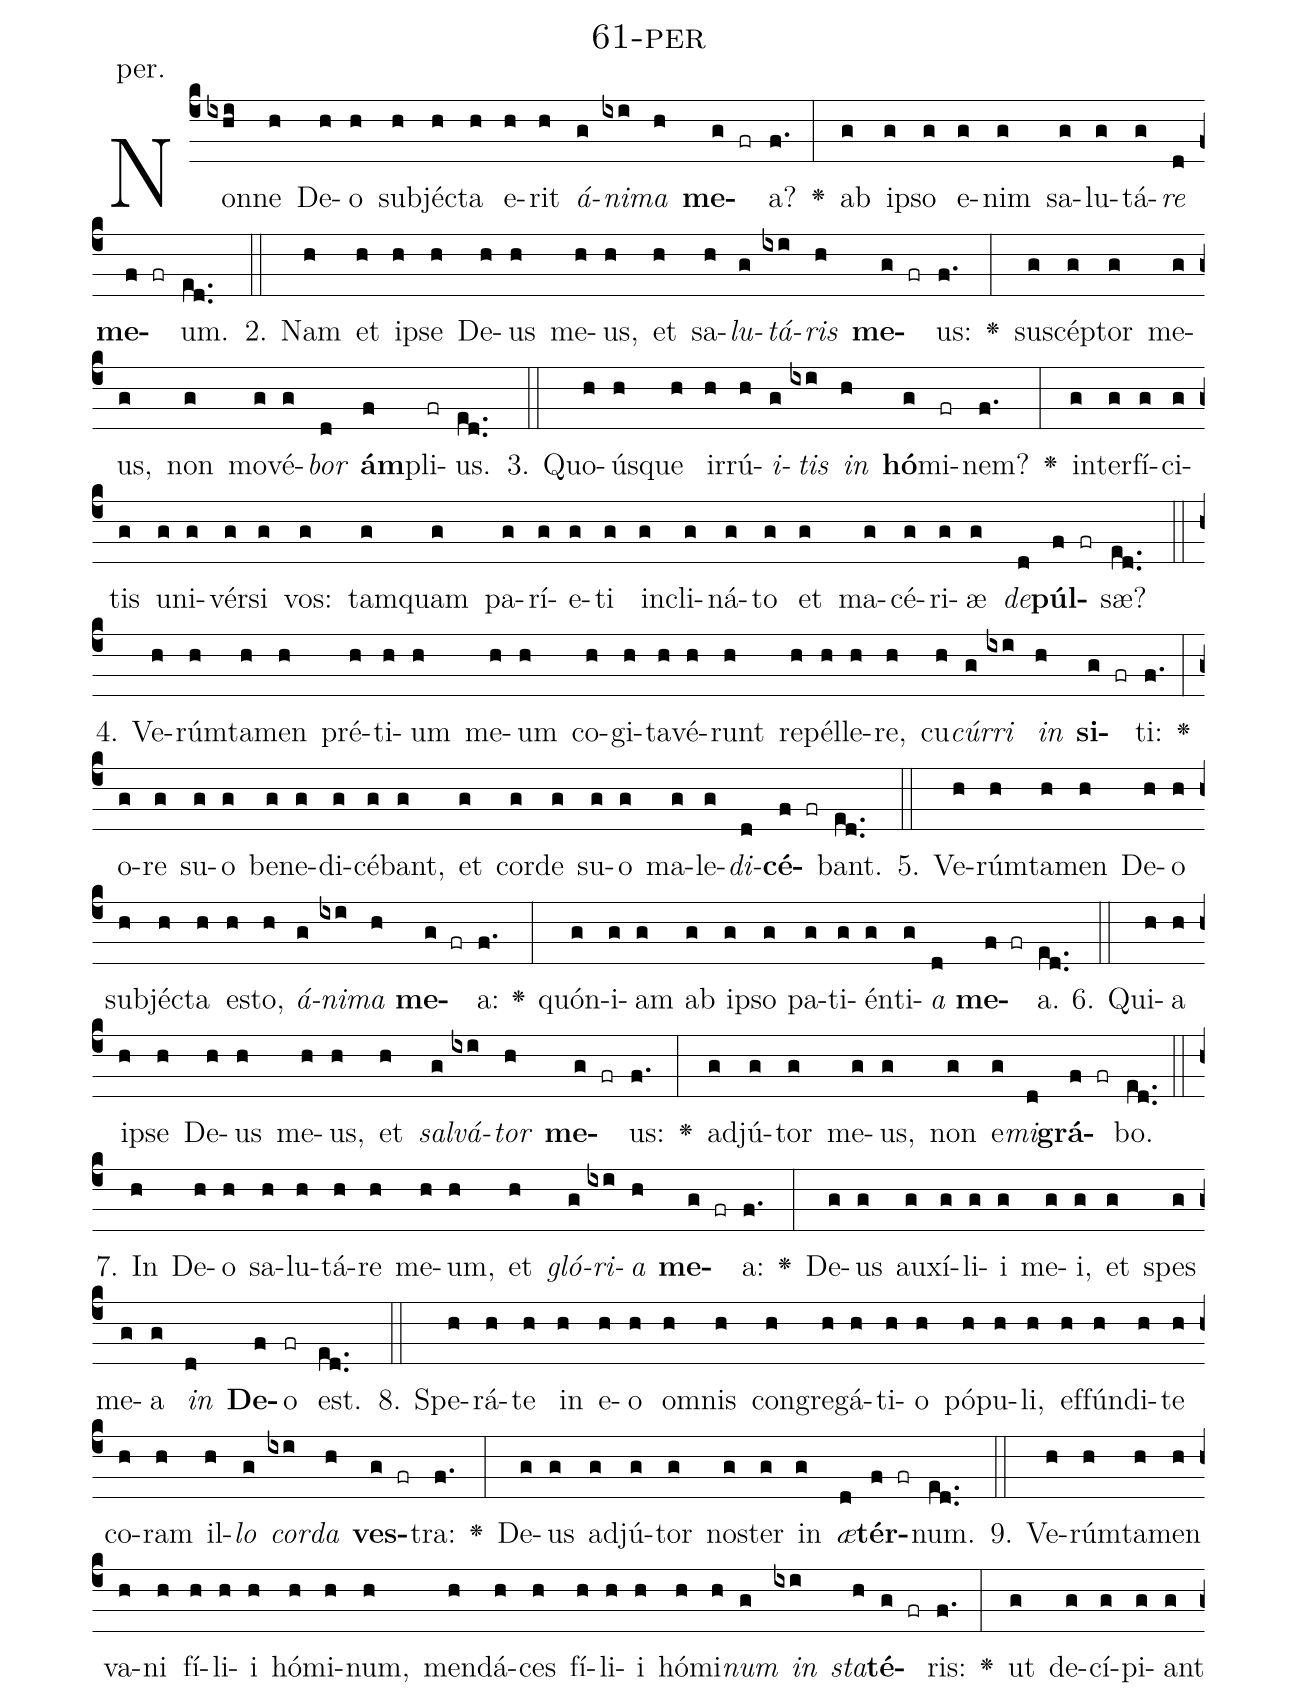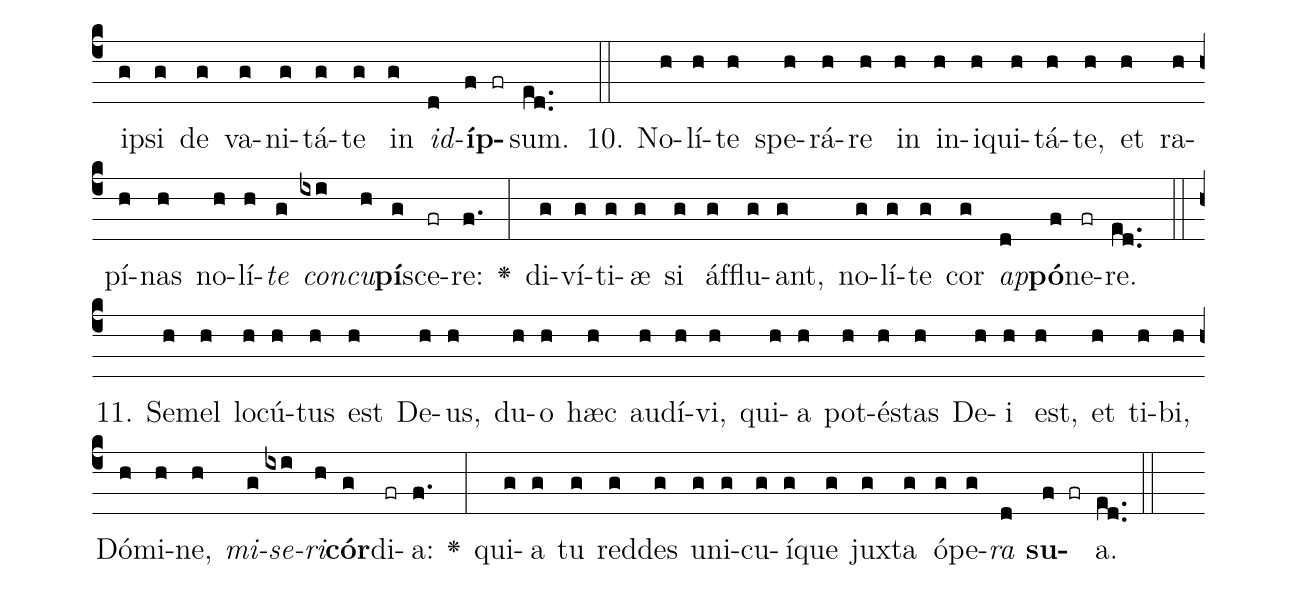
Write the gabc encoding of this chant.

name: 61-per;
annotation: per.;
%%
(c4)Non(ixhi)ne(h) De(h)o(h) sub(h)jéc(h)ta(h) e(h)rit(h) <i>á</i>(g)<i>ni</i>(ixi)<i>ma</i>(h) <b>me</b>(g fr)a?(f.) <v>\greheightstar</v>(:) ab(g) ip(g)so(g) e(g)nim(g) sa(g)lu(g)tá(g)<i>re</i>(d) <b>me</b>(f fr)um.(ed..) (::)
2. Nam(h) et(h) ip(h)se(h) De(h)us(h) me(h)us,(h) et(h) sa(h)<i>lu</i>(g)<i>tá</i>(ixi)<i>ris</i>(h) <b>me</b>(g fr)us:(f.) <v>\greheightstar</v>(:) su(g)scép(g)tor(g) me(g)us,(g) non(g) mo(g)vé(g)<i>bor</i>(d) <b>ám</b>(f)pli(fr)us.(ed..) (::)
3. Quo(h)ús(h)que(h) ir(h)rú(h)<i>i</i>(g)<i>tis</i>(ixi) <i>in</i>(h) <b>hó</b>(g)mi(fr)nem?(f.) <v>\greheightstar</v>(:) in(g)ter(g)fí(g)ci(g)tis(g) u(g)ni(g)vér(g)si(g) vos:(g) tam(g)quam(g) pa(g)rí(g)e(g)ti(g) in(g)cli(g)ná(g)to(g) et(g) ma(g)cé(g)ri(g)æ(g) <i>de</i>(d)<b>púl</b>(f fr)sæ?(ed..) (::)
4. Ve(h)rúm(h)ta(h)men(h) pré(h)ti(h)um(h) me(h)um(h) co(h)gi(h)ta(h)vé(h)runt(h) re(h)pél(h)le(h)re,(h) cu(h)<i>cúr</i>(g)<i>ri</i>(ixi) <i>in</i>(h) <b>si</b>(g fr)ti:(f.) <v>\greheightstar</v>(:) o(g)re(g) su(g)o(g) be(g)ne(g)di(g)cé(g)bant,(g) et(g) cor(g)de(g) su(g)o(g) ma(g)le(g)<i>di</i>(d)<b>cé</b>(f fr)bant.(ed..) (::)
5. Ve(h)rúm(h)ta(h)men(h) De(h)o(h) sub(h)jéc(h)ta(h) es(h)to,(h) <i>á</i>(g)<i>ni</i>(ixi)<i>ma</i>(h) <b>me</b>(g fr)a:(f.) <v>\greheightstar</v>(:) quón(g)i(g)am(g) ab(g) ip(g)so(g) pa(g)ti(g)én(g)ti(g)<i>a</i>(d) <b>me</b>(f fr)a.(ed..) (::)
6. Qui(h)a(h) ip(h)se(h) De(h)us(h) me(h)us,(h) et(h) <i>sal</i>(g)<i>vá</i>(ixi)<i>tor</i>(h) <b>me</b>(g fr)us:(f.) <v>\greheightstar</v>(:) ad(g)jú(g)tor(g) me(g)us,(g) non(g) e(g)<i>mi</i>(d)<b>grá</b>(f fr)bo.(ed..) (::)
7. In(h) De(h)o(h) sa(h)lu(h)tá(h)re(h) me(h)um,(h) et(h) <i>gló</i>(g)<i>ri</i>(ixi)<i>a</i>(h) <b>me</b>(g fr)a:(f.) <v>\greheightstar</v>(:) De(g)us(g) au(g)xí(g)li(g)i(g) me(g)i,(g) et(g) spes(g) me(g)a(g) <i>in</i>(d) <b>De</b>(f)o(fr) est.(ed..) (::)
8. Spe(h)rá(h)te(h) in(h) e(h)o(h) om(h)nis(h) con(h)gre(h)gá(h)ti(h)o(h) pó(h)pu(h)li,(h) ef(h)fún(h)di(h)te(h) co(h)ram(h) il(h)<i>lo</i>(g) <i>cor</i>(ixi)<i>da</i>(h) <b>ves</b>(g fr)tra:(f.) <v>\greheightstar</v>(:) De(g)us(g) ad(g)jú(g)tor(g) nos(g)ter(g) in(g) <i>æ</i>(d)<b>tér</b>(f fr)num.(ed..) (::)
9. Ve(h)rúm(h)ta(h)men(h) va(h)ni(h) fí(h)li(h)i(h) hó(h)mi(h)num,(h) men(h)dá(h)ces(h) fí(h)li(h)i(h) hó(h)mi(h)<i>num</i>(g) <i>in</i>(ixi) <i>sta</i>(h)<b>té</b>(g fr)ris:(f.) <v>\greheightstar</v>(:) ut(g) de(g)cí(g)pi(g)ant(g) ip(g)si(g) de(g) va(g)ni(g)tá(g)te(g) in(g) <i>id</i>(d)<b>íp</b>(f fr)sum.(ed..) (::)
10. No(h)lí(h)te(h) spe(h)rá(h)re(h) in(h) in(h)i(h)qui(h)tá(h)te,(h) et(h) ra(h)pí(h)nas(h) no(h)lí(h)<i>te</i>(g) <i>con</i>(ixi)<i>cu</i>(h)<b>pí</b>(g)sce(fr)re:(f.) <v>\greheightstar</v>(:) di(g)ví(g)ti(g)æ(g) si(g) áf(g)flu(g)ant,(g) no(g)lí(g)te(g) cor(g) <i>ap</i>(d)<b>pó</b>(f)ne(fr)re.(ed..) (::)
11. Se(h)mel(h) lo(h)cú(h)tus(h) est(h) De(h)us,(h) du(h)o(h) hæc(h) au(h)dí(h)vi,(h) qui(h)a(h) pot(h)és(h)tas(h) De(h)i(h) est,(h) et(h) ti(h)bi,(h) Dó(h)mi(h)ne,(h) <i>mi</i>(g)<i>se</i>(ixi)<i>ri</i>(h)<b>cór</b>(g)di(fr)a:(f.) <v>\greheightstar</v>(:) qui(g)a(g) tu(g) red(g)des(g) u(g)ni(g)cu(g)í(g)que(g) jux(g)ta(g) ó(g)pe(g)<i>ra</i>(d) <b>su</b>(f fr)a.(ed..) (::)
